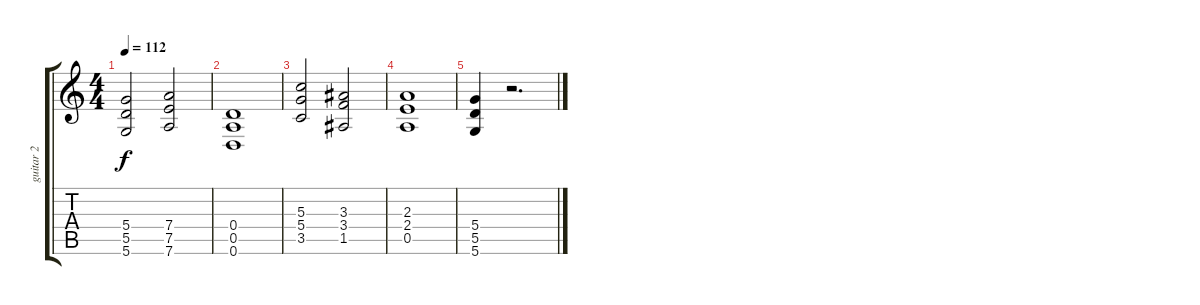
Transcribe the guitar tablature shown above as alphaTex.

\track ("guitar 2" "guitar 2") {instrument distortionguitar}
\staff {score tabs}
\tuning (E4 B3 G3 D3 A2 D2) {hide}
\ts (4 4)
\tempo 112
\clef g2
\ks c
(5.4 5.5 5.6).2{dy f} (7.4 7.5 7.6).2 |
(0.4 0.5 0.6).1 |
(5.3 5.4 3.5).2 (3.3 3.4 1.5).2 |
(2.3 2.4 0.5).1 |
(5.4 5.5 5.6).4 r.2{d}
